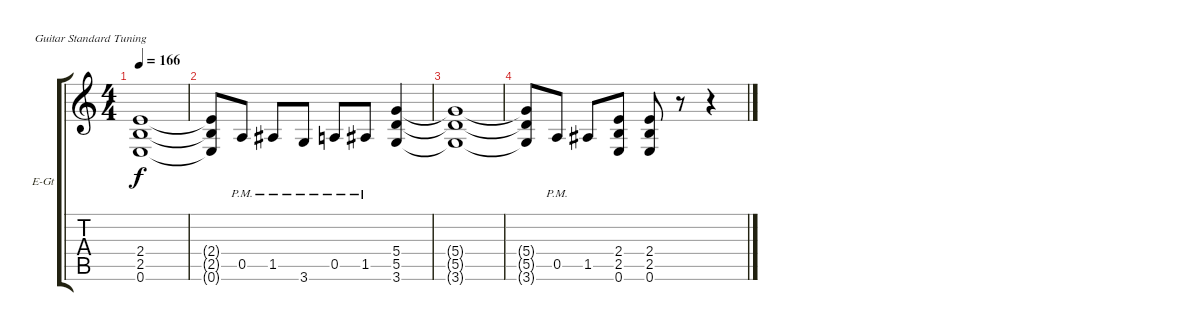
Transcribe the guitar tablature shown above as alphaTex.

\defaultSystemsLayout 4
\bracketExtendMode groupsimilarinstruments
\firstSystemTrackNameOrientation horizontal
\otherSystemsTrackNameOrientation horizontal
\track ("Kirk Hammett (Rhythm)" "E-Gt") {instrument distortionguitar}
\staff {score tabs}
\tuning (E4 B3 G3 D3 A2 E2)
\ts (4 4)
\tempo 166
\clef g2
\ks c
(0.6{t} 2.5{t} 2.4{t}).1{dy f} |
(0.6{t} 2.5{t} 2.4{t}).8 0.5{pm}.8 1.5{pm}.8 3.6{pm}.8 0.5{pm}.8 1.5{pm}.8 (3.6 5.5 5.4).4 |
(3.6{t} 5.5{t} 5.4{t}).1 |
(3.6{t} 5.5{t} 5.4{t}).8 0.5{pm}.8 1.5.8 (0.6 2.5 2.4).8 (0.6 2.5 2.4).8 r.8 r.4
